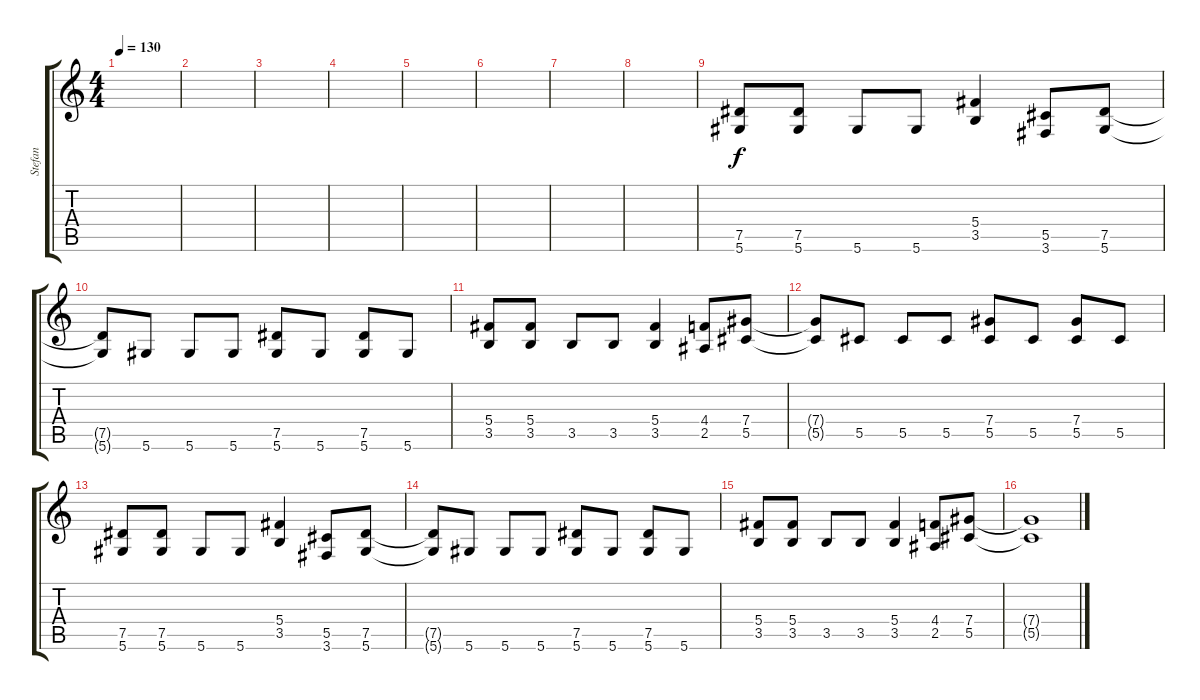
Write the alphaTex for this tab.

\track ("Stefan" "Stefan") {instrument distortionguitar}
\staff {score tabs}
\tuning (Eb4 Bb3 Gb3 Db3 Ab2 Eb2) {hide}
\ts (4 4)
\tempo 130
\clef g2
\ks c
|
|
|
|
|
|
|
|
(7.5 5.6).8 (7.5 5.6).8 5.6.8 5.6.8 (5.4 3.5).4 (5.5 3.6).8 (7.5 5.6).8 |
(7.5{t} 5.6{t}).8 5.6.8 5.6.8 5.6.8 (7.5 5.6).8 5.6.8 (7.5 5.6).8 5.6.8 |
(5.4 3.5).8 (5.4 3.5).8 3.5.8 3.5.8 (5.4 3.5).4 (4.4 2.5).8 (7.4 5.5).8 |
(7.4{t} 5.5{t}).8 5.5.8 5.5.8 5.5.8 (7.4 5.5).8 5.5.8 (7.4 5.5).8 5.5.8 |
(7.5 5.6).8 (7.5 5.6).8 5.6.8 5.6.8 (5.4 3.5).4 (5.5 3.6).8 (7.5 5.6).8 |
(7.5{t} 5.6{t}).8 5.6.8 5.6.8 5.6.8 (7.5 5.6).8 5.6.8 (7.5 5.6).8 5.6.8 |
(5.4 3.5).8 (5.4 3.5).8 3.5.8 3.5.8 (5.4 3.5).4 (4.4 2.5).8 (7.4 5.5).8 |
(7.4{t} 5.5{t}).1
